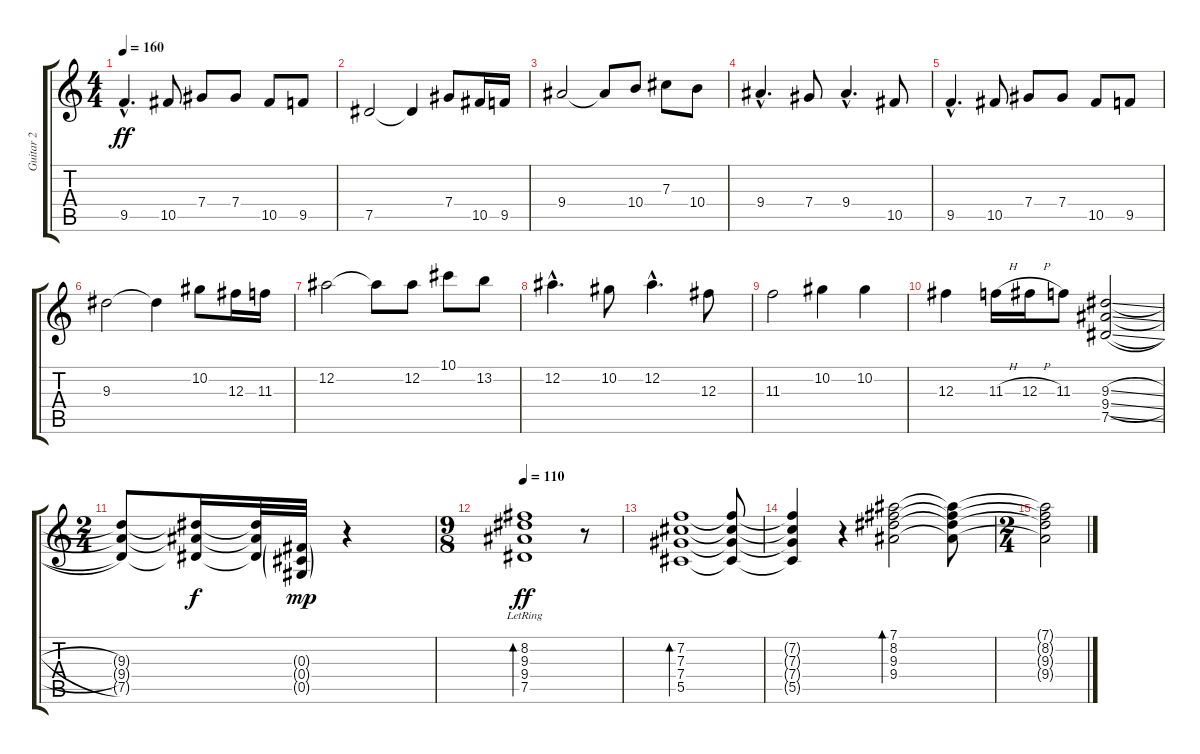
\track ("Guitar 2" "Guitar 2") {instrument distortionguitar}
\staff {score tabs}
\tuning (Eb4 Bb3 Gb3 Db3 Ab2 Eb2) {hide}
\ts (4 4)
\tempo 160
\clef g2
\ks c
9.5{hac}.4{d dy ff} 10.5.8 7.4.8 7.4.8 10.5.8 9.5.8 |
7.5.2 7.5{t}.4 7.4.8 10.5.16 9.5.16 |
9.4.2 9.4{t}.8 10.4.8 7.3.8 10.4.8 |
9.4{hac}.4{d} 7.4.8 9.4{hac}.4{d} 10.5.8 |
9.5{hac}.4{d} 10.5.8 7.4.8 7.4.8 10.5.8 9.5.8 |
9.3.2 9.3{t}.4 10.2.8 12.3.16 11.3.16 |
12.2.2 12.2{t}.8 12.2.8 10.1.8 13.2.8 |
12.2{hac}.4{d} 10.2.8 12.2{hac}.4{d} 12.3.8 |
11.3.2 10.2.4 10.2.4 |
12.3.4 11.3{h}.16 12.3{h}.16 11.3.8 (9.3{sl} 9.4{sl} 7.5{sl}).2 |
\ts (2 4)
(9.3{t} 9.4{t} 7.5{t}).8 (9.3{t} 9.4{t} 7.5{t}).16{dy f} (9.3{t} 9.4{t} 7.5{t}).32 (0.3{g} 0.4{g} 0.5{g}).32{dy mp volume 0} r.4 |
\ts (9 8)
\tempo 110
(8.2{lr} 9.3{lr} 9.4{lr} 7.5{lr}).1{bd 240 dy ff volume 16 instrument acousticguitarnylon} r.8 |
(7.2 7.3 7.4 5.5).1{bd 240} (7.2{t} 7.3{t} 7.4{t} 5.5{t}).8 |
(7.2{t} 7.3{t} 7.4{t} 5.5{t}).4 r.4 (7.1 8.2 9.3 9.4).2{bd 240} (7.1{t} 8.2{t} 9.3{t} 9.4{t}).8 |
\ts (2 4)
(7.1{t} 8.2{t} 9.3{t} 9.4{t}).2
